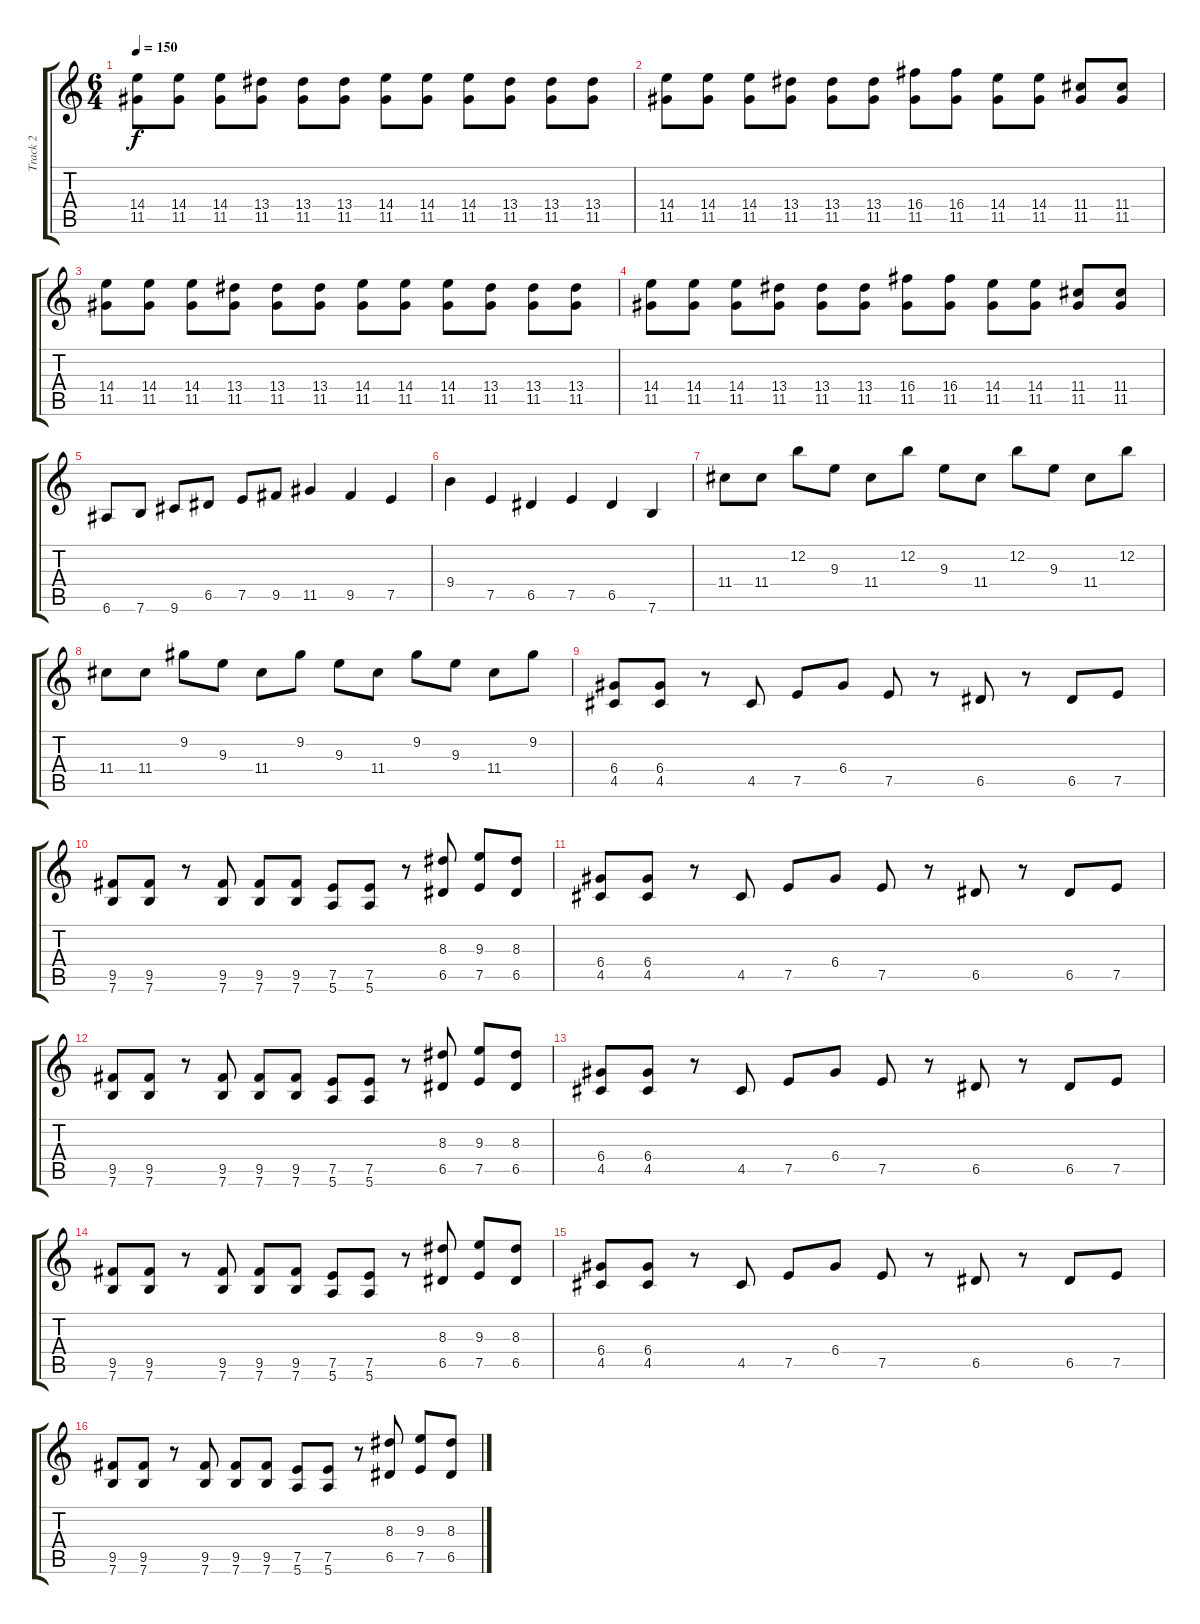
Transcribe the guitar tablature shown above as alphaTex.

\track ("Track 2" "Track 2") {instrument overdrivenguitar}
\staff {score tabs}
\tuning (E4 B3 G3 D3 A2 E2) {hide}
\ts (6 4)
\tempo 150
\clef g2
\ks c
(14.4 11.5).8{dy f} (14.4 11.5).8 (14.4 11.5).8 (13.4 11.5).8 (13.4 11.5).8 (13.4 11.5).8 (14.4 11.5).8 (14.4 11.5).8 (14.4 11.5).8 (13.4 11.5).8 (13.4 11.5).8 (13.4 11.5).8 |
(14.4 11.5).8 (14.4 11.5).8 (14.4 11.5).8 (13.4 11.5).8 (13.4 11.5).8 (13.4 11.5).8 (16.4 11.5).8 (16.4 11.5).8 (14.4 11.5).8 (14.4 11.5).8 (11.4 11.5).8 (11.4 11.5).8 |
(14.4 11.5).8 (14.4 11.5).8 (14.4 11.5).8 (13.4 11.5).8 (13.4 11.5).8 (13.4 11.5).8 (14.4 11.5).8 (14.4 11.5).8 (14.4 11.5).8 (13.4 11.5).8 (13.4 11.5).8 (13.4 11.5).8 |
(14.4 11.5).8 (14.4 11.5).8 (14.4 11.5).8 (13.4 11.5).8 (13.4 11.5).8 (13.4 11.5).8 (16.4 11.5).8 (16.4 11.5).8 (14.4 11.5).8 (14.4 11.5).8 (11.4 11.5).8 (11.4 11.5).8 |
6.6.8 7.6.8 9.6.8 6.5.8 7.5.8 9.5.8 11.5.4 9.5.4 7.5.4 |
9.4.4 7.5.4 6.5.4 7.5.4 6.5.4 7.6.4 |
11.4.8 11.4.8 12.2.8 9.3.8 11.4.8 12.2.8 9.3.8 11.4.8 12.2.8 9.3.8 11.4.8 12.2.8 |
11.4.8 11.4.8 9.2.8 9.3.8 11.4.8 9.2.8 9.3.8 11.4.8 9.2.8 9.3.8 11.4.8 9.2.8 |
(6.4 4.5).8{instrument electricguitarmuted} (6.4 4.5).8 r.8 4.5.8 7.5.8{instrument overdrivenguitar} 6.4.8 7.5.8 r.8 6.5.8 r.8 6.5.8 7.5.8 |
(9.5 7.6).8{instrument electricguitarmuted} (9.5 7.6).8 r.8 (9.5 7.6).8 (9.5 7.6).8 (9.5 7.6).8 (7.5 5.6).8 (7.5 5.6).8 r.8 (8.3 6.5).8{instrument overdrivenguitar} (9.3 7.5).8 (8.3 6.5).8 |
(6.4 4.5).8{instrument electricguitarmuted} (6.4 4.5).8 r.8 4.5.8 7.5.8{instrument overdrivenguitar} 6.4.8 7.5.8 r.8 6.5.8 r.8 6.5.8 7.5.8 |
(9.5 7.6).8{instrument electricguitarmuted} (9.5 7.6).8 r.8 (9.5 7.6).8 (9.5 7.6).8 (9.5 7.6).8 (7.5 5.6).8 (7.5 5.6).8 r.8 (8.3 6.5).8{instrument overdrivenguitar} (9.3 7.5).8 (8.3 6.5).8 |
(6.4 4.5).8{instrument electricguitarmuted} (6.4 4.5).8 r.8 4.5.8 7.5.8{instrument overdrivenguitar} 6.4.8 7.5.8 r.8 6.5.8 r.8 6.5.8 7.5.8 |
(9.5 7.6).8{instrument electricguitarmuted} (9.5 7.6).8 r.8 (9.5 7.6).8 (9.5 7.6).8 (9.5 7.6).8 (7.5 5.6).8 (7.5 5.6).8 r.8 (8.3 6.5).8{instrument overdrivenguitar} (9.3 7.5).8 (8.3 6.5).8 |
(6.4 4.5).8{instrument electricguitarmuted} (6.4 4.5).8 r.8 4.5.8 7.5.8{instrument overdrivenguitar} 6.4.8 7.5.8 r.8 6.5.8 r.8 6.5.8 7.5.8 |
(9.5 7.6).8{instrument electricguitarmuted} (9.5 7.6).8 r.8 (9.5 7.6).8 (9.5 7.6).8 (9.5 7.6).8 (7.5 5.6).8 (7.5 5.6).8 r.8 (8.3 6.5).8{instrument overdrivenguitar} (9.3 7.5).8 (8.3 6.5).8
